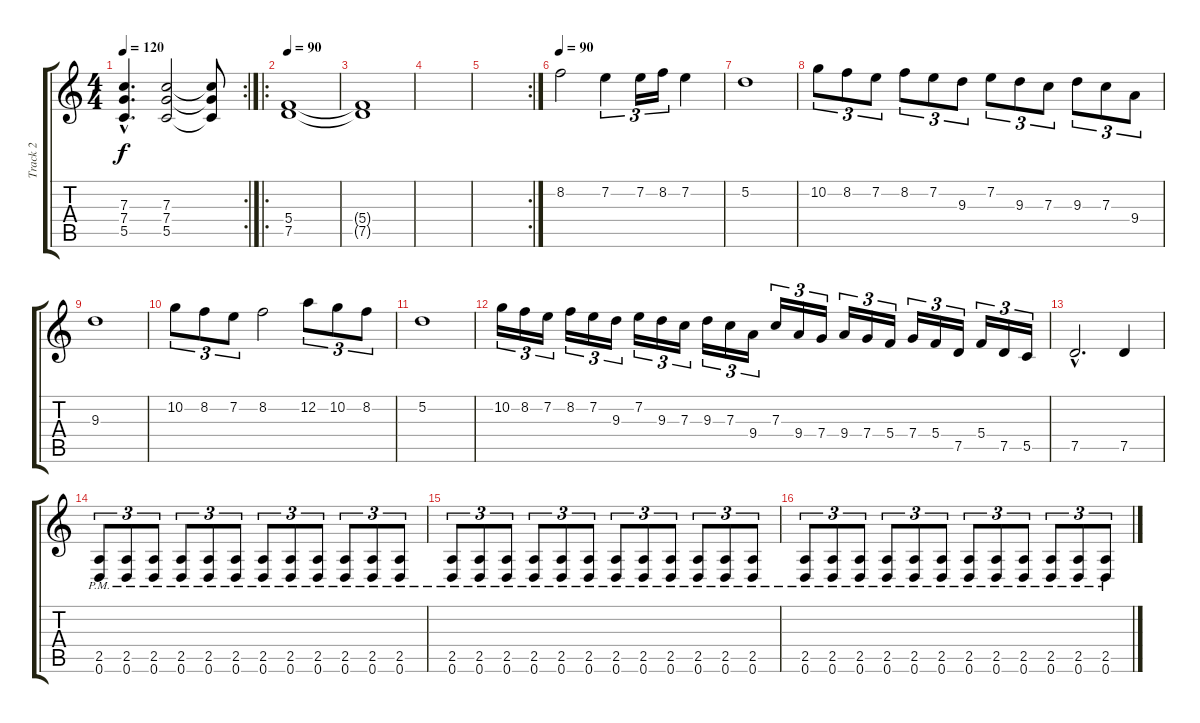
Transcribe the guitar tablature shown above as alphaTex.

\track ("Track 2" "Track 2") {instrument distortionguitar}
\staff {score tabs}
\tuning (D4 A3 F3 C3 G2 D2) {hide}
\rc 2
\ts (4 4)
\tempo 120
\clef g2
\ks c
(7.3{hac} 7.4{hac} 5.5{hac}).4{d dy f} (7.3 7.4 5.5).2 (7.3{t} 7.4{t} 5.5{t}).8 |
\ro
\tempo 90
(5.4 7.5).1{volume 0} |
(5.4{t} 7.5{t}).1 |
|
\rc 2
|
\tempo 90
8.2.2{volume 13} 7.2.4{tu (3 2)} 7.2.16{tu (3 2)} 8.2.16{tu (3 2)} 7.2.4 |
5.2.1 |
10.2.8{tu (3 2)} 8.2.8{tu (3 2)} 7.2.8{tu (3 2)} 8.2.8{tu (3 2)} 7.2.8{tu (3 2)} 9.3.8{tu (3 2)} 7.2.8{tu (3 2)} 9.3.8{tu (3 2)} 7.3.8{tu (3 2)} 9.3.8{tu (3 2)} 7.3.8{tu (3 2)} 9.4.8{tu (3 2)} |
9.3.1 |
10.2.8{tu (3 2)} 8.2.8{tu (3 2)} 7.2.8{tu (3 2)} 8.2.2 12.2.8{tu (3 2)} 10.2.8{tu (3 2)} 8.2.8{tu (3 2)} |
5.2.1 |
10.2.16{tu (3 2)} 8.2.16{tu (3 2)} 7.2.16{tu (3 2)} 8.2.16{tu (3 2)} 7.2.16{tu (3 2)} 9.3.16{tu (3 2)} 7.2.16{tu (3 2)} 9.3.16{tu (3 2)} 7.3.16{tu (3 2)} 9.3.16{tu (3 2)} 7.3.16{tu (3 2)} 9.4.16{tu (3 2)} 7.3.16{tu (3 2)} 9.4.16{tu (3 2)} 7.4.16{tu (3 2)} 9.4.16{tu (3 2)} 7.4.16{tu (3 2)} 5.4.16{tu (3 2)} 7.4.16{tu (3 2)} 5.4.16{tu (3 2)} 7.5.16{tu (3 2)} 5.4.16{tu (3 2)} 7.5.16{tu (3 2)} 5.5.16{tu (3 2)} |
7.5{hac}.2{d} 7.5.4{volume 0} |
(2.5{pm} 0.6{pm}).8{tu (3 2) volume 13} (2.5{pm} 0.6{pm}).8{tu (3 2)} (2.5{pm} 0.6{pm}).8{tu (3 2)} (2.5{pm} 0.6{pm}).8{tu (3 2)} (2.5{pm} 0.6{pm}).8{tu (3 2)} (2.5{pm} 0.6{pm}).8{tu (3 2)} (2.5{pm} 0.6{pm}).8{tu (3 2)} (2.5{pm} 0.6{pm}).8{tu (3 2)} (2.5{pm} 0.6{pm}).8{tu (3 2)} (2.5{pm} 0.6{pm}).8{tu (3 2)} (2.5{pm} 0.6{pm}).8{tu (3 2)} (2.5{pm} 0.6{pm}).8{tu (3 2)} |
(2.5{pm} 0.6{pm}).8{tu (3 2)} (2.5{pm} 0.6{pm}).8{tu (3 2)} (2.5{pm} 0.6{pm}).8{tu (3 2)} (2.5{pm} 0.6{pm}).8{tu (3 2)} (2.5{pm} 0.6{pm}).8{tu (3 2)} (2.5{pm} 0.6{pm}).8{tu (3 2)} (2.5{pm} 0.6{pm}).8{tu (3 2)} (2.5{pm} 0.6{pm}).8{tu (3 2)} (2.5{pm} 0.6{pm}).8{tu (3 2)} (2.5{pm} 0.6{pm}).8{tu (3 2)} (2.5{pm} 0.6{pm}).8{tu (3 2)} (2.5{pm} 0.6{pm}).8{tu (3 2)} |
(2.5{pm} 0.6{pm}).8{tu (3 2)} (2.5{pm} 0.6{pm}).8{tu (3 2)} (2.5{pm} 0.6{pm}).8{tu (3 2)} (2.5{pm} 0.6{pm}).8{tu (3 2)} (2.5{pm} 0.6{pm}).8{tu (3 2)} (2.5{pm} 0.6{pm}).8{tu (3 2)} (2.5{pm} 0.6{pm}).8{tu (3 2)} (2.5{pm} 0.6{pm}).8{tu (3 2)} (2.5{pm} 0.6{pm}).8{tu (3 2)} (2.5{pm} 0.6{pm}).8{tu (3 2)} (2.5{pm} 0.6{pm}).8{tu (3 2)} (2.5{pm} 0.6{pm}).8{tu (3 2)}
